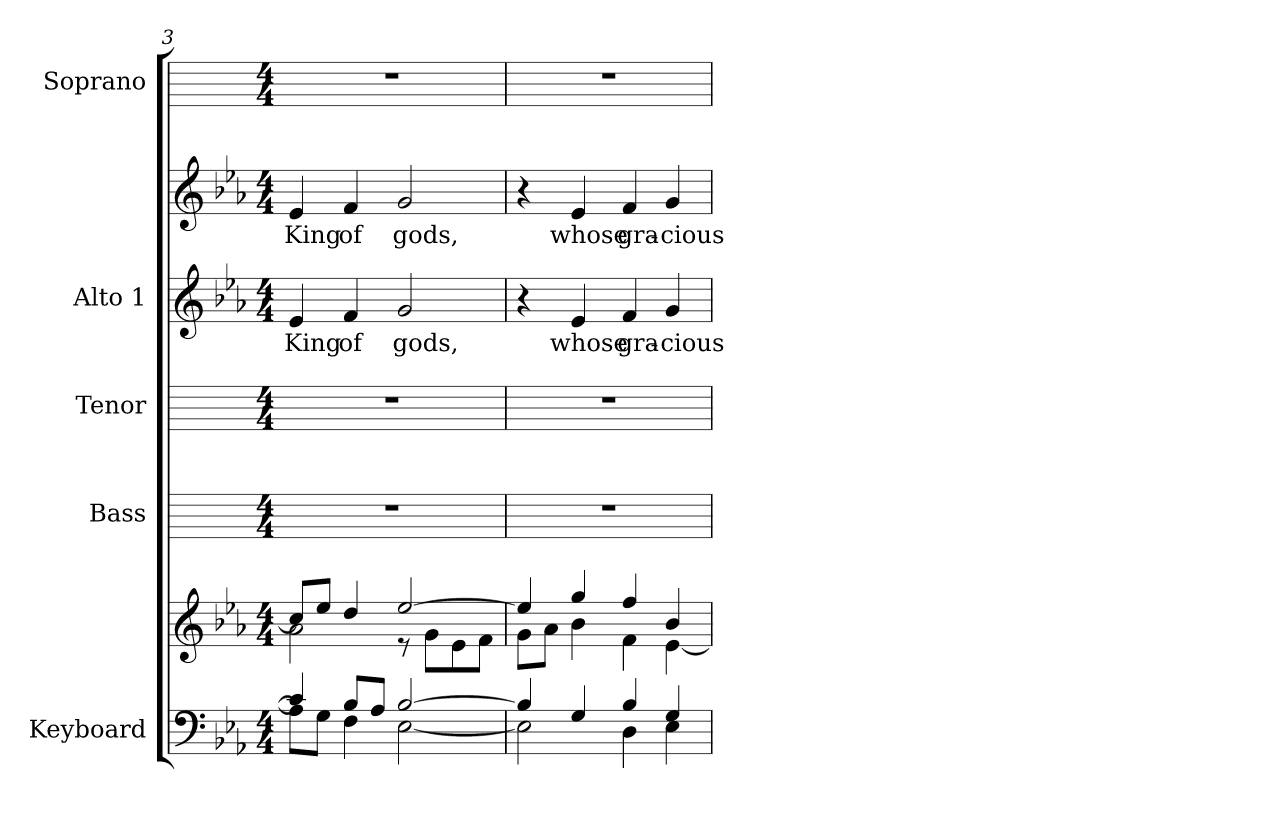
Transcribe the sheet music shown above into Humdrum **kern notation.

**kern	**kern	**kern	**kern	**kern	**text	**kern	**text	**kern
*part5	*part5	*part4	*part3	*part2	*part2	*part2	*part2	*part1
*staff7	*staff6	*staff5	*staff4	*staff3	*staff3	*staff2	*staff2	*staff1
*I"Keyboard	*	*I"Bass	*I"Tenor	*I"Alto 1	*	*	*	*I"Soprano
*	*	*I'B	*I'T	*I'A1	*	*	*	*I'S
*clefF4	*clefG2	*	*	*	*	*clefG2	*	*
*k[b-e-a-]	*k[b-e-a-]	*	*	*k[b-e-a-]	*	*k[b-e-a-]	*	*
*E-:	*E-:	*	*	*E-:	*	*E-:	*	*
*M4/4	*M4/4	*M4/4	*M4/4	*M4/4	*	*M4/4	*	*M4/4
=3	=3	=3	=3	=3	=3	=3	=3	=3
*^	*^	*	*	*	*	*	*	*
!	!	!	!	!	!	!	!LO:LY:b	!	!LO:LY:b	!
4c/]	8A-\L]	8cc/L]	2a-\	1r	1r	4e-	King	4e-	King	1r
.	8G\J	8ee-/J	.	.	.	.	.	.	.	.
!	!	!	!	!	!	!	!LO:LY:b	!	!LO:LY:b	!
8B-/L	4F\	4dd/	.	.	.	4f	of	4f	of	.
8A-/J	.	.	.	.	.	.	.	.	.	.
!	!	!	!	!	!	!	!LO:LY:b	!	!LO:LY:b	!
[2B-/	[2E-\	[2ee-/	8r	.	.	2g	gods,	2g	gods,	.
.	.	.	8g\L	.	.	.	.	.	.	.
.	.	.	8e-\	.	.	.	.	.	.	.
.	.	.	8f\J	.	.	.	.	.	.	.
=4	=4	=4	=4	=4	=4	=4	=4	=4	=4	=4
4B-/]	2E-\]	4ee-/]	8g\L	1r	1r	4r	.	4r	.	1r
.	.	.	8a-\J	.	.	.	.	.	.	.
!	!	!	!	!	!	!	!LO:LY:b	!	!LO:LY:b	!
4G/	.	4gg/	4b-\	.	.	4e-	whose	4e-	whose	.
!	!	!	!	!	!	!	!LO:LY:b	!	!LO:LY:b	!
4B-/	4D\	4ff/	4f\	.	.	4f	gra-	4f	gra-	.
!	!	!	!	!	!	!	!LO:LY:b	!	!LO:LY:b	!
4G/	4E-\	4b-/	[4e-\	.	.	4g	-cious	4g	-cious	.
*v	*v	*	*	*	*	*	*	*	*	*
*	*v	*v	*	*	*	*	*	*	*
=	=	=	=	=	=	=	=	=
*-	*-	*-	*-	*-	*-	*-	*-	*-
